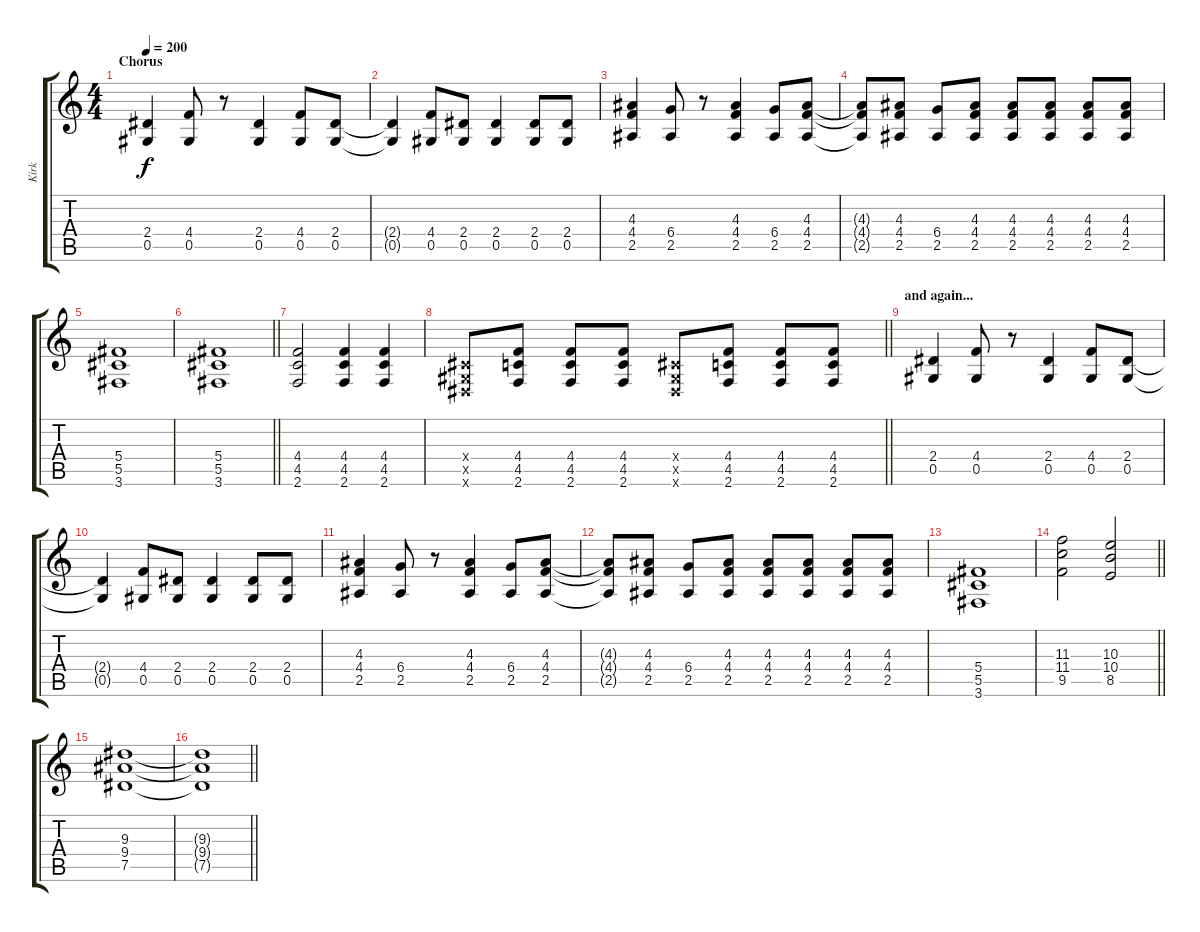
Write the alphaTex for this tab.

\track ("Kirk" "Kirk") {instrument distortionguitar}
\staff {score tabs}
\tuning (Eb4 Bb3 Gb3 Db3 Ab2 Eb2) {hide}
\ts (4 4)
\section ("" "Chorus")
\tempo 200
\clef g2
\ks c
(2.4 0.5).4{dy f} (4.4 0.5).8 r.8 (2.4 0.5).4 (4.4 0.5).8 (2.4 0.5).8 |
(2.4{t} 0.5{t}).4 (4.4 0.5).8 (2.4 0.5).8 (2.4 0.5).4 (2.4 0.5).8 (2.4 0.5).8 |
(4.3 4.4 2.5).4 (6.4 2.5).8 r.8 (4.3 4.4 2.5).4 (6.4 2.5).8 (4.3 4.4 2.5).8 |
(4.3{t} 4.4{t} 2.5{t}).8 (4.3 4.4 2.5).8 (6.4 2.5).8 (4.3 4.4 2.5).8 (4.3 4.4 2.5).8 (4.3 4.4 2.5).8 (4.3 4.4 2.5).8 (4.3 4.4 2.5).8 |
(5.4 5.5 3.6).1 |
\barLineRight lightlight
(5.4 5.5 3.6).1 |
(4.4 4.5 2.6).2 (4.4 4.5 2.6).4 (4.4 4.5 2.6).4 |
\barLineRight lightlight
(0.4{x} 0.5{x} 0.6{x}).8 (4.4 4.5 2.6).8 (4.4 4.5 2.6).8 (4.4 4.5 2.6).8 (0.4{x} 0.5{x} 0.6{x}).8 (4.4 4.5 2.6).8 (4.4 4.5 2.6).8 (4.4 4.5 2.6).8 |
\section ("" "and again...")
(2.4 0.5).4 (4.4 0.5).8 r.8 (2.4 0.5).4 (4.4 0.5).8 (2.4 0.5).8 |
(2.4{t} 0.5{t}).4 (4.4 0.5).8 (2.4 0.5).8 (2.4 0.5).4 (2.4 0.5).8 (2.4 0.5).8 |
(4.3 4.4 2.5).4 (6.4 2.5).8 r.8 (4.3 4.4 2.5).4 (6.4 2.5).8 (4.3 4.4 2.5).8 |
(4.3{t} 4.4{t} 2.5{t}).8 (4.3 4.4 2.5).8 (6.4 2.5).8 (4.3 4.4 2.5).8 (4.3 4.4 2.5).8 (4.3 4.4 2.5).8 (4.3 4.4 2.5).8 (4.3 4.4 2.5).8 |
(5.4 5.5 3.6).1 |
\barLineRight lightlight
(11.3 11.4 9.5).2 (10.3 10.4 8.5).2 |
(9.3 9.4 7.5).1 |
\barLineRight lightlight
(9.3{t} 9.4{t} 7.5{t}).1
